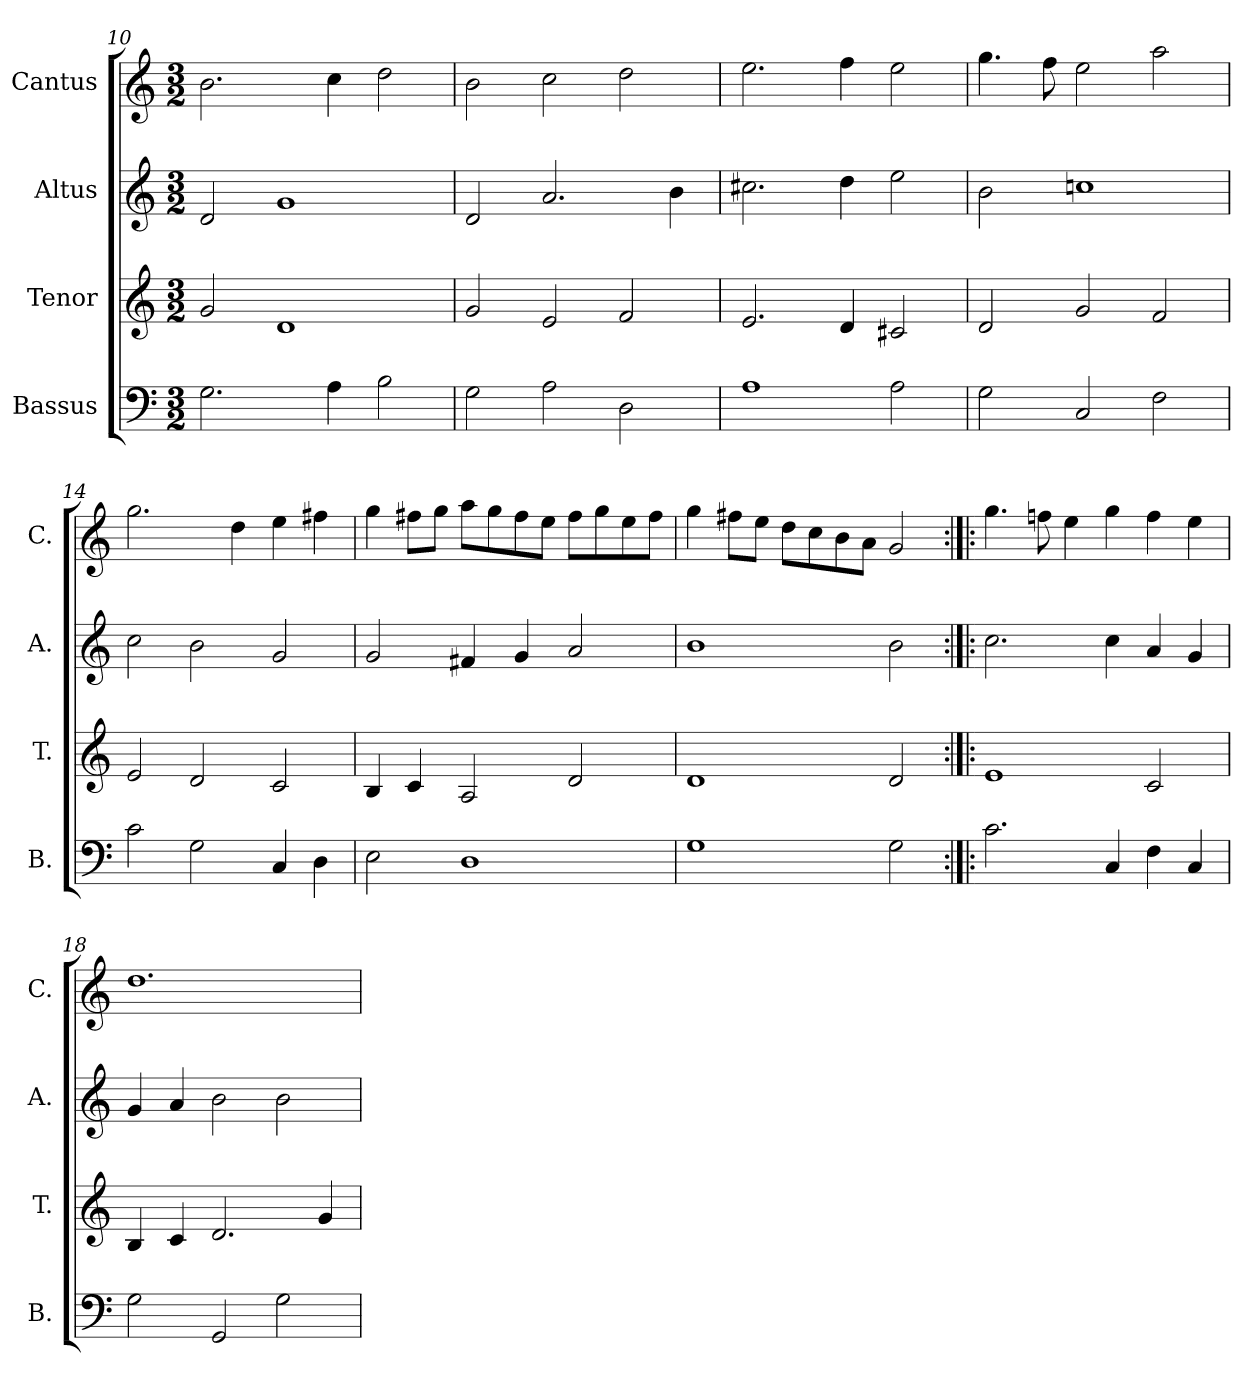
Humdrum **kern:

**kern	**kern	**kern	**kern
*part4	*part3	*part2	*part1
*staff4	*staff3	*staff2	*staff1
*I"Bassus	*I"Tenor	*I"Altus	*I"Cantus
*I'B.	*I'T.	*I'A.	*I'C.
*clefF4	*clefG2	*clefG2	*clefG2
*k[]	*k[]	*k[]	*k[]
*M3/2	*M3/2	*M3/2	*M3/2
=10	=10	=10	=10
2.G\	2g/	2d/	2.b\
.	1d	1g	.
4A\	.	.	4cc\
2B\	.	.	2dd\
=11	=11	=11	=11
2G\	2g/	2d/	2b\
2A\	2e/	2.a/	2cc\
2D\	2f/	.	2dd\
.	.	4b\	.
=12	=12	=12	=12
1A	2.e/	2.cc#X\	2.ee\
.	4d/	4dd\	4ff\
2A\	2c#X/	2ee\	2ee\
=13	=13	=13	=13
2G\	2d/	2b\	4.gg\
.	.	.	8ff\
2C/	2g/	1ccn	2ee\
2F\	2f/	.	2aa\
=14	=14	=14	=14
2c\	2e/	2cc\	2.gg\
2G\	2d/	2b\	.
.	.	.	4dd\
4C/	2c/	2g/	4ee\
4D\	.	.	4ff#X\
=15	=15	=15	=15
2E\	4B/	2g/	4gg\
.	4c/	.	8ff#X\L
.	.	.	8gg\J
1D	2A/	4f#X/	8aa\L
.	.	.	8gg\
.	.	4g/	8ff#\
.	.	.	8ee\J
.	2d/	2a/	8ff#\L
.	.	.	8gg\
.	.	.	8ee\
.	.	.	8ff#\J
!!LO:LB:g=z
=16	=16	=16	=16
1G	1d	1b	4gg\
.	.	.	8ff#X\L
.	.	.	8ee\J
.	.	.	8dd\L
.	.	.	8cc\
.	.	.	8b\
.	.	.	8a\J
2G\	2d/	2b\	2g/
=17:|!|:	=17:|!|:	=17:|!|:	=17:|!|:
2.c\	1e	2.cc\	4.gg\
.	.	.	8ffn\
.	.	.	4ee\
4C/	.	4cc\	4gg\
4F\	2c/	4a/	4ff\
4C/	.	4g/	4ee\
=18	=18	=18	=18
2G\	4B/	4g/	1.dd
.	4c/	4a/	.
2GG/	2.d/	2b\	.
2G\	.	2b\	.
.	4g/	.	.
=	=	=	=
*-	*-	*-	*-
